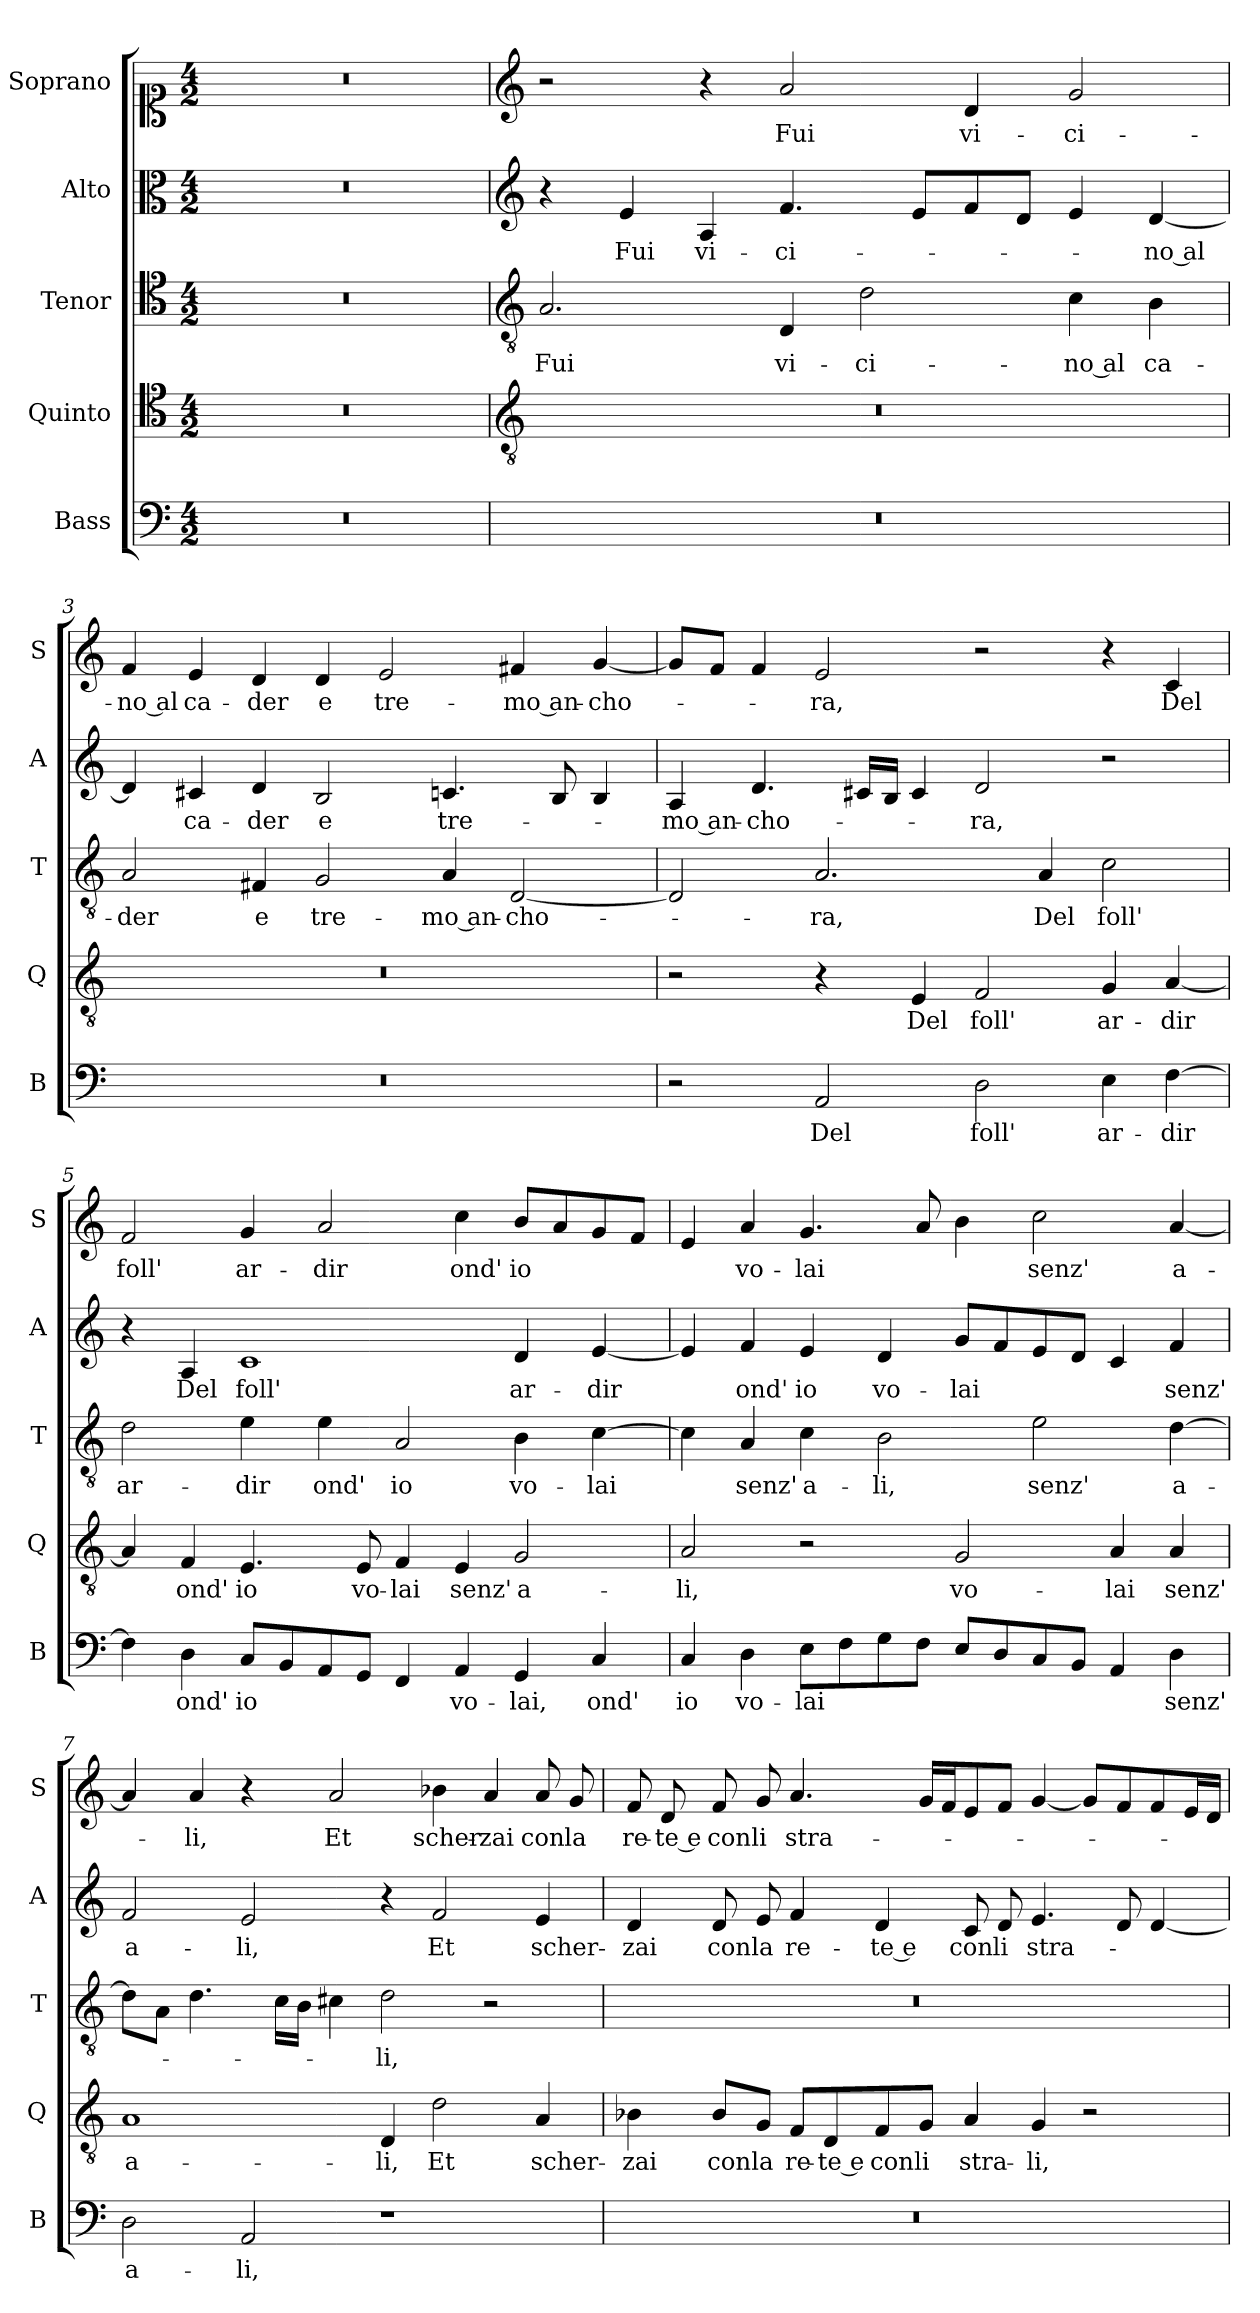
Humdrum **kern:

**kern	**text	**kern	**text	**kern	**text	**kern	**text	**kern	**text
*part5	*part5	*part4	*part4	*part3	*part3	*part2	*part2	*part1	*part1
*staff5	*staff5	*staff4	*staff4	*staff3	*staff3	*staff2	*staff2	*staff1	*staff1
*I"Bass	*	*I"Quinto	*	*I"Tenor	*	*I"Alto	*	*I"Soprano	*
*I'B	*	*I'Q	*	*I'T	*	*I'A	*	*I'S	*
*clefF4	*	*clefC4	*	*clefC4	*	*clefC3	*	*clefC1	*
*k[]	*	*k[]	*	*k[]	*	*k[]	*	*k[]	*
*C:	*	*C:	*	*C:	*	*C:	*	*C:	*
*M4/2	*	*M4/2	*	*M4/2	*	*M4/2	*	*M4/2	*
=1	=1	=1	=1	=1	=1	=1	=1	=1	=1
0r	.	0r	.	0r	.	0r	.	0r	.
=2	=2	=2	=2	=2	=2	=2	=2	=2	=2
*	*	*clefGv2	*	*clefGv2	*	*clefG2	*	*clefG2	*
!	!	!	!	!	!LO:LY:b	!	!	!	!
0r	.	0r	.	2.A/	Fui	4r	.	2r	.
!	!	!	!	!	!	!	!LO:LY:b	!	!
.	.	.	.	.	.	4e/	Fui	.	.
!	!	!	!	!	!	!	!LO:LY:b	!	!
.	.	.	.	.	.	4A/	vi-	4r	.
!	!	!	!	!	!LO:LY:b	!	!LO:LY:b	!	!LO:LY:b
.	.	.	.	4D/	vi-	4.f/	-ci-	2a/	Fui
!	!	!	!	!	!LO:LY:b	!	!	!	!
.	.	.	.	2d\	-ci-	.	.	.	.
.	.	.	.	.	.	8e/L	.	.	.
!	!	!	!	!	!	!	!	!	!LO:LY:b
.	.	.	.	.	.	8f/	.	4d/	vi-
.	.	.	.	.	.	8d/J	.	.	.
!	!	!	!	!	!LO:LY:b	!	!	!	!LO:LY:b
.	.	.	.	4c\	-no al	4e/	.	2g/	-ci-
!	!	!	!	!	!LO:LY:b	!	!LO:LY:b	!	!
.	.	.	.	4B\	ca-	[4d/	-no al	.	.
=3	=3	=3	=3	=3	=3	=3	=3	=3	=3
!	!	!	!	!	!LO:LY:b	!	!	!	!LO:LY:b
0r	.	0r	.	2A/	-der	4d/]	.	4f/	-no al
!	!	!	!	!	!	!	!LO:LY:b	!	!LO:LY:b
.	.	.	.	.	.	4c#X/	ca-	4e/	ca-
!	!	!	!	!	!LO:LY:b	!	!LO:LY:b	!	!LO:LY:b
.	.	.	.	4F#X/	e	4d/	-der	4d/	-der
!	!	!	!	!	!LO:LY:b	!	!LO:LY:b	!	!LO:LY:b
.	.	.	.	2G/	tre-	2B/	e	4d/	e
!	!	!	!	!	!	!	!	!	!LO:LY:b
.	.	.	.	.	.	.	.	2e/	tre-
!	!	!	!	!	!LO:LY:b	!	!LO:LY:b	!	!
.	.	.	.	4A/	-mo an-	4.cn/	tre-	.	.
!	!	!	!	!	!LO:LY:b	!	!	!	!LO:LY:b
.	.	.	.	[2D/	-cho-	.	.	4f#X/	-mo an-
.	.	.	.	.	.	8B/	.	.	.
!	!	!	!	!	!	!	!	!	!LO:LY:b
.	.	.	.	.	.	4B/	.	[4g/	-cho-
!!LO:LB:g=z
=4	=4	=4	=4	=4	=4	=4	=4	=4	=4
!	!	!	!	!	!	!	!LO:LY:b	!	!
2r	.	2r	.	2D/]	.	4A/	-mo an-	8g/L]	.
.	.	.	.	.	.	.	.	8f/J	.
!	!	!	!	!	!	!	!LO:LY:b	!	!
.	.	.	.	.	.	4.d/	-cho-	4f/	.
!	!LO:LY:b	!	!	!	!LO:LY:b	!	!	!	!LO:LY:b
2AA/	Del	4r	.	2.A/	-ra,	.	.	2e/	-ra,
.	.	.	.	.	.	16c#X/LL	.	.	.
.	.	.	.	.	.	16B/JJ	.	.	.
!	!	!	!LO:LY:b	!	!	!	!	!	!
.	.	4E/	Del	.	.	4c#/	.	.	.
!	!LO:LY:b	!	!LO:LY:b	!	!	!	!LO:LY:b	!	!
2D\	foll'	2F/	foll'	.	.	2d/	-ra,	2r	.
!	!	!	!	!	!LO:LY:b	!	!	!	!
.	.	.	.	4A/	Del	.	.	.	.
!	!LO:LY:b	!	!LO:LY:b	!	!LO:LY:b	!	!	!	!
4E\	ar-	4G/	ar-	2c\	foll'	2r	.	4r	.
!	!LO:LY:b	!	!LO:LY:b	!	!	!	!	!	!LO:LY:b
[4F\	-dir	[4A/	-dir	.	.	.	.	4c/	Del
=5	=5	=5	=5	=5	=5	=5	=5	=5	=5
!	!	!	!	!	!LO:LY:b	!	!	!	!LO:LY:b
4F\]	.	4A/]	.	2d\	ar-	4r	.	2f/	foll'
!	!LO:LY:b	!	!LO:LY:b	!	!	!	!LO:LY:b	!	!
4D\	ond'	4F/	ond'	.	.	4A/	Del	.	.
!	!LO:LY:b	!	!LO:LY:b	!	!LO:LY:b	!	!LO:LY:b	!	!LO:LY:b
8C/L	io	4.E/	io	4e\	-dir	1c	foll'	4g/	ar-
8BB/	.	.	.	.	.	.	.	.	.
!	!	!	!	!	!LO:LY:b	!	!	!	!LO:LY:b
8AA/	.	.	.	4e\	ond'	.	.	2a/	-dir
!	!	!	!LO:LY:b	!	!	!	!	!	!
8GG/J	.	8E/	vo-	.	.	.	.	.	.
!	!	!	!LO:LY:b	!	!LO:LY:b	!	!	!	!
4FF/	.	4F/	-lai	2A/	io	.	.	.	.
!	!LO:LY:b	!	!LO:LY:b	!	!	!	!	!	!LO:LY:b
4AA/	vo-	4E/	senz'	.	.	.	.	4cc\	ond'
!	!LO:LY:b	!	!LO:LY:b	!	!LO:LY:b	!	!LO:LY:b	!	!LO:LY:b
4GG/	-lai,	2G/	a-	4B\	vo-	4d/	ar-	8b/L	io
.	.	.	.	.	.	.	.	8a/	.
!	!LO:LY:b	!	!	!	!LO:LY:b	!	!LO:LY:b	!	!
4C/	ond'	.	.	[4c\	-lai	[4e/	-dir	8g/	.
.	.	.	.	.	.	.	.	8f/J	.
=6	=6	=6	=6	=6	=6	=6	=6	=6	=6
!	!LO:LY:b	!	!LO:LY:b	!	!	!	!	!	!
4C/	io	2A/	-li,	4c\]	.	4e/]	.	4e/	.
!	!LO:LY:b	!	!	!	!LO:LY:b	!	!LO:LY:b	!	!LO:LY:b
4D\	vo-	.	.	4A/	senz'	4f/	ond'	4a/	vo-
!	!LO:LY:b	!	!	!	!LO:LY:b	!	!LO:LY:b	!	!LO:LY:b
8E\L	-lai	2r	.	4c\	a-	4e/	io	4.g/	-lai
8F\	.	.	.	.	.	.	.	.	.
!	!	!	!	!	!LO:LY:b	!	!LO:LY:b	!	!
8G\	.	.	.	2B\	-li,	4d/	vo-	.	.
8F\J	.	.	.	.	.	.	.	8a/	.
!	!	!	!LO:LY:b	!	!	!	!LO:LY:b	!	!
8E/L	.	2G/	vo-	.	.	8g/L	-lai	4b\	.
8D/	.	.	.	.	.	8f/	.	.	.
!	!	!	!	!	!LO:LY:b	!	!	!	!LO:LY:b
8C/	.	.	.	2e\	senz'	8e/	.	2cc\	senz'
8BB/J	.	.	.	.	.	8d/J	.	.	.
!	!	!	!LO:LY:b	!	!	!	!	!	!
4AA/	.	4A/	-lai	.	.	4c/	.	.	.
!	!LO:LY:b	!	!LO:LY:b	!	!LO:LY:b	!	!LO:LY:b	!	!LO:LY:b
4D\	senz'	4A/	senz'	[4d\	a-	4f/	senz'	[4a/	a-
!!LO:PB:g=z
=7	=7	=7	=7	=7	=7	=7	=7	=7	=7
!	!LO:LY:b	!	!LO:LY:b	!	!	!	!LO:LY:b	!	!
2D\	a-	1A	a-	8d\L]	.	2f/	a-	4a/]	.
.	.	.	.	8A\J	.	.	.	.	.
!	!	!	!	!	!	!	!	!	!LO:LY:b
.	.	.	.	4.d\	.	.	.	4a/	-li,
!	!LO:LY:b	!	!	!	!	!	!LO:LY:b	!	!
2AA/	-li,	.	.	.	.	2e/	-li,	4r	.
.	.	.	.	16c\LL	.	.	.	.	.
.	.	.	.	16B\JJ	.	.	.	.	.
!	!	!	!	!	!	!	!	!	!LO:LY:b
.	.	.	.	4c#X\	.	.	.	2a/	Et
!	!	!	!LO:LY:b	!	!LO:LY:b	!	!	!	!
1r	.	4D/	-li,	2d\	-li,	4r	.	.	.
!	!	!	!LO:LY:b	!	!	!	!LO:LY:b	!	!LO:LY:b
.	.	2d\	Et	.	.	2f/	Et	4b-X\	scher-
!	!	!	!	!	!	!	!	!	!LO:LY:b
.	.	.	.	2r	.	.	.	4a/	-zai
!	!	!	!LO:LY:b	!	!	!	!LO:LY:b	!	!LO:LY:b
.	.	4A/	scher-	.	.	4e/	scher-	8a/	con
!	!	!	!	!	!	!	!	!	!LO:LY:b
.	.	.	.	.	.	.	.	8g/	la
=8	=8	=8	=8	=8	=8	=8	=8	=8	=8
!	!	!	!LO:LY:b	!	!	!	!LO:LY:b	!	!LO:LY:b
0r	.	4B-X\	-zai	0r	.	4d/	-zai	8f/	re-
!	!	!	!	!	!	!	!	!	!LO:LY:b
.	.	.	.	.	.	.	.	8d/	-te e
!	!	!	!LO:LY:b	!	!	!	!LO:LY:b	!	!LO:LY:b
.	.	8B-/L	con	.	.	8d/	con	8f/	con
!	!	!	!LO:LY:b	!	!	!	!LO:LY:b	!	!LO:LY:b
.	.	8G/J	la	.	.	8e/	la	8g/	li
!	!	!	!LO:LY:b	!	!	!	!LO:LY:b	!	!LO:LY:b
.	.	8F/L	re-	.	.	4f/	re-	4.a/	stra-
!	!	!	!LO:LY:b	!	!	!	!	!	!
.	.	8D/	-te e	.	.	.	.	.	.
!	!	!	!LO:LY:b	!	!	!	!LO:LY:b	!	!
.	.	8F/	con	.	.	4d/	-te e	.	.
!	!	!	!LO:LY:b	!	!	!	!	!	!
.	.	8G/J	li	.	.	.	.	16g/LL	.
.	.	.	.	.	.	.	.	16f/J	.
!	!	!	!LO:LY:b	!	!	!	!LO:LY:b	!	!
.	.	4A/	stra-	.	.	8c/	con	8e/	.
!	!	!	!	!	!	!	!LO:LY:b	!	!
.	.	.	.	.	.	8d/	li	8f/J	.
!	!	!	!LO:LY:b	!	!	!	!LO:LY:b	!	!
.	.	4G/	-li,	.	.	4.e/	stra-	[4g/	.
.	.	2r	.	.	.	.	.	8g/L]	.
.	.	.	.	.	.	8d/	.	8f/	.
.	.	.	.	.	.	[4d/	.	8f/	.
.	.	.	.	.	.	.	.	16e/L	.
.	.	.	.	.	.	.	.	16d/JJ	.
=	=	=	=	=	=	=	=	=	=
*-	*-	*-	*-	*-	*-	*-	*-	*-	*-
